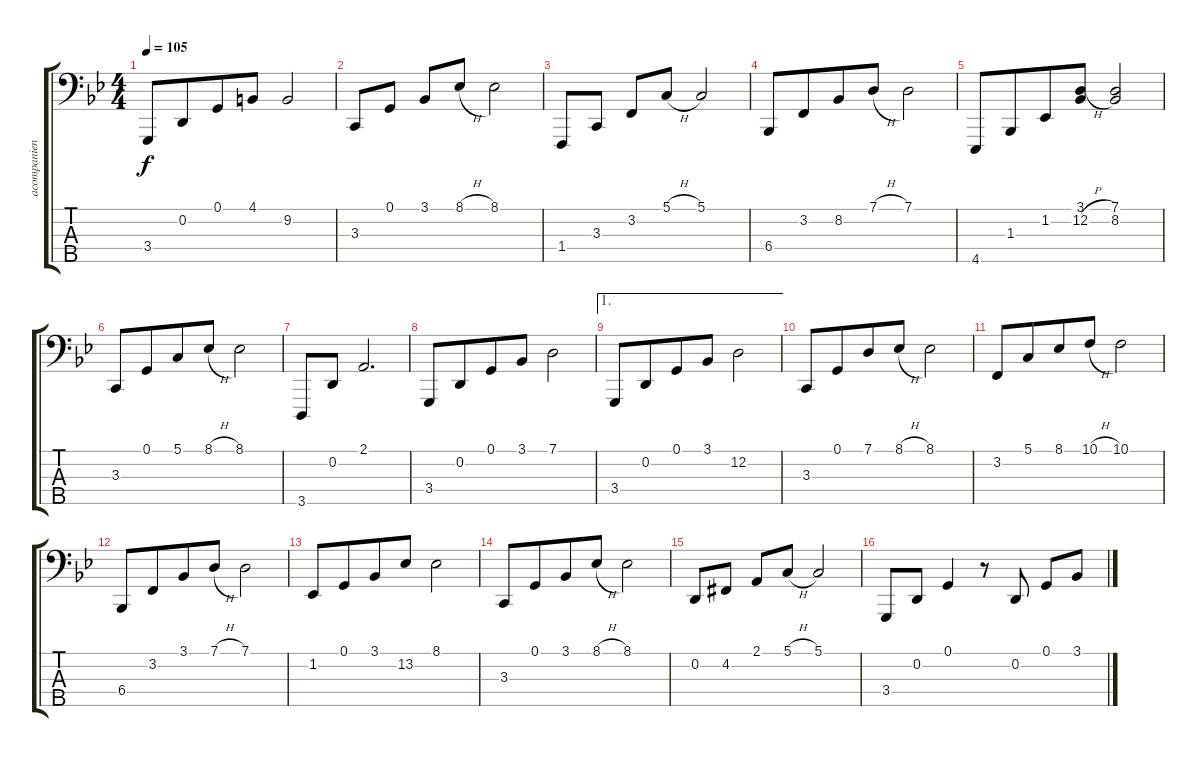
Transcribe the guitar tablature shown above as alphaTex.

\track ("acompanient (left hand) " "acompanien") {instrument acousticgrandpiano}
\staff {score tabs}
\tuning (G2 D2 A1 E1 B0) {hide}
\ts (4 4)
\tempo 105
\clef f4
\ks gminor
3.4.8{dy f} 0.2.8{beam merge} 0.1.8 4.1.8 9.2.2 |
3.3.8 0.1.8 3.1.8 8.1{h}.8 8.1.2 |
1.4.8 3.3.8 3.2.8 5.1{h}.8 5.1.2 |
6.4.8 3.2.8{beam merge} 8.2.8 7.1{h}.8 7.1.2 |
4.5.8 1.3.8{beam merge} 1.2.8 (3.1{h} 12.2{h}).8 (7.1 8.2).2 |
3.3.8 0.1.8{beam merge} 5.1.8 8.1{h}.8 8.1.2 |
3.5.8 0.2.8 2.1.2{d} |
3.4.8 0.2.8{beam merge} 0.1.8 3.1.8 7.1.2 |
\ae 1
3.4.8 0.2.8{beam merge} 0.1.8 3.1.8 12.2.2 |
3.3.8 0.1.8{beam merge} 7.1.8 8.1{h}.8 8.1.2 |
3.2.8 5.1.8{beam merge} 8.1.8 10.1{h}.8 10.1.2 |
6.4.8 3.2.8{beam merge} 3.1.8 7.1{h}.8 7.1.2 |
1.2.8 0.1.8{beam merge} 3.1.8 13.2.8 8.1.2 |
3.3.8 0.1.8{beam merge} 3.1.8 8.1{h}.8 8.1.2 |
0.2.8 4.2{acc #}.8 2.1.8 5.1{h}.8 5.1.2 |
3.4.8 0.2.8 0.1.4 r.8 0.2.8 0.1.8 3.1.8
